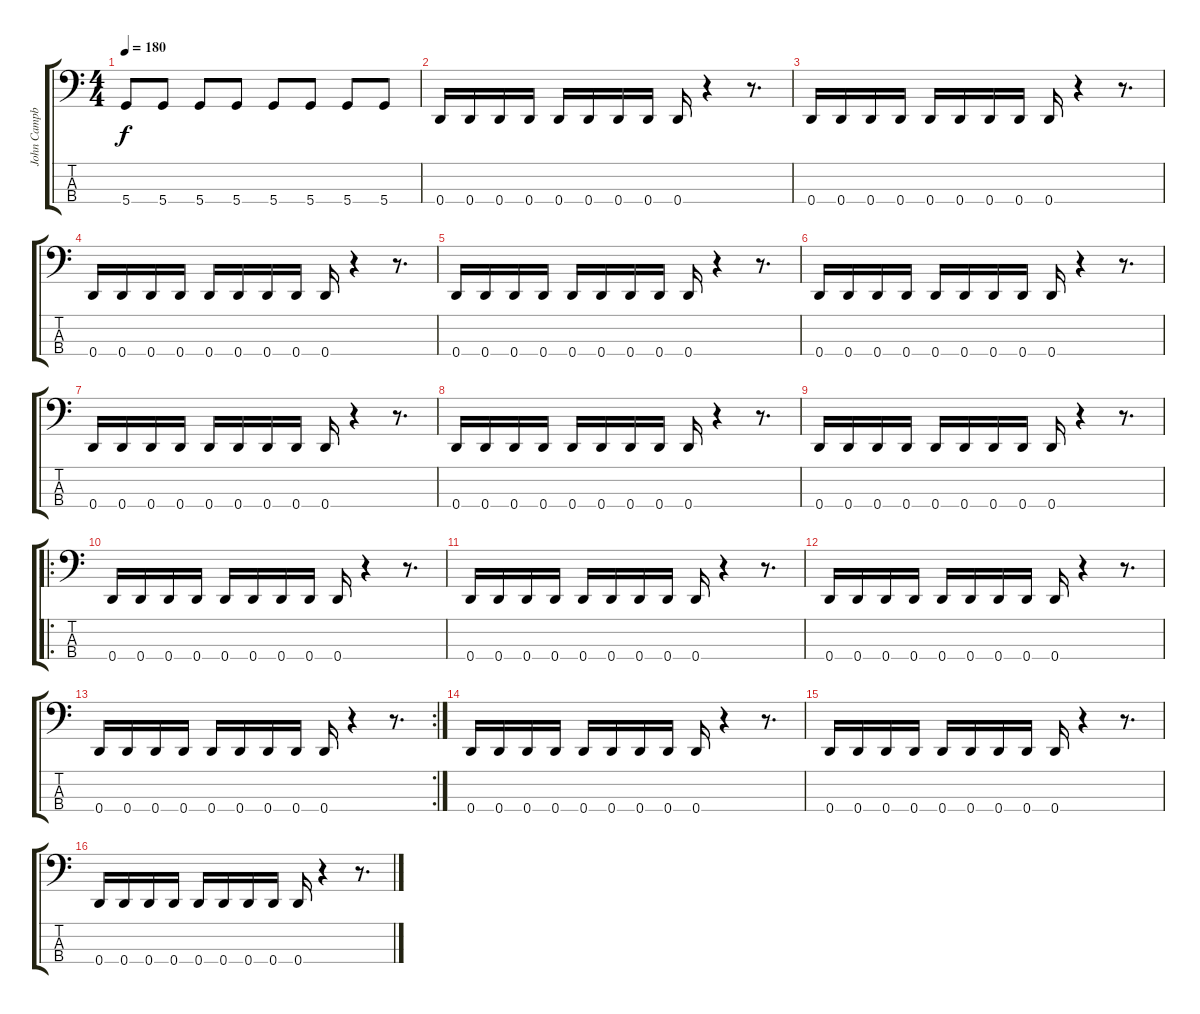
\track ("John Campbell" "John Campb") {instrument electricbasspick}
\staff {score tabs}
\tuning (G2 D2 A1 D1) {hide}
\ts (4 4)
\tempo 180
\clef f4
\ks c
5.4.8{dy f} 5.4.8 5.4.8 5.4.8 5.4.8 5.4.8 5.4.8 5.4.8 |
0.4.16 0.4.16 0.4.16 0.4.16 0.4.16 0.4.16 0.4.16 0.4.16 0.4.16 r.4 r.8{d} |
0.4.16 0.4.16 0.4.16 0.4.16 0.4.16 0.4.16 0.4.16 0.4.16 0.4.16 r.4 r.8{d} |
0.4.16 0.4.16 0.4.16 0.4.16 0.4.16 0.4.16 0.4.16 0.4.16 0.4.16 r.4 r.8{d} |
0.4.16 0.4.16 0.4.16 0.4.16 0.4.16 0.4.16 0.4.16 0.4.16 0.4.16 r.4 r.8{d} |
0.4.16 0.4.16 0.4.16 0.4.16 0.4.16 0.4.16 0.4.16 0.4.16 0.4.16 r.4 r.8{d} |
0.4.16 0.4.16 0.4.16 0.4.16 0.4.16 0.4.16 0.4.16 0.4.16 0.4.16 r.4 r.8{d} |
0.4.16 0.4.16 0.4.16 0.4.16 0.4.16 0.4.16 0.4.16 0.4.16 0.4.16 r.4 r.8{d} |
0.4.16 0.4.16 0.4.16 0.4.16 0.4.16 0.4.16 0.4.16 0.4.16 0.4.16 r.4 r.8{d} |
\ro
0.4.16 0.4.16 0.4.16 0.4.16 0.4.16 0.4.16 0.4.16 0.4.16 0.4.16 r.4 r.8{d} |
0.4.16 0.4.16 0.4.16 0.4.16 0.4.16 0.4.16 0.4.16 0.4.16 0.4.16 r.4 r.8{d} |
0.4.16 0.4.16 0.4.16 0.4.16 0.4.16 0.4.16 0.4.16 0.4.16 0.4.16 r.4 r.8{d} |
\rc 2
0.4.16 0.4.16 0.4.16 0.4.16 0.4.16 0.4.16 0.4.16 0.4.16 0.4.16 r.4 r.8{d} |
0.4.16 0.4.16 0.4.16 0.4.16 0.4.16 0.4.16 0.4.16 0.4.16 0.4.16 r.4 r.8{d} |
0.4.16 0.4.16 0.4.16 0.4.16 0.4.16 0.4.16 0.4.16 0.4.16 0.4.16 r.4 r.8{d} |
0.4.16 0.4.16 0.4.16 0.4.16 0.4.16 0.4.16 0.4.16 0.4.16 0.4.16 r.4 r.8{d}
